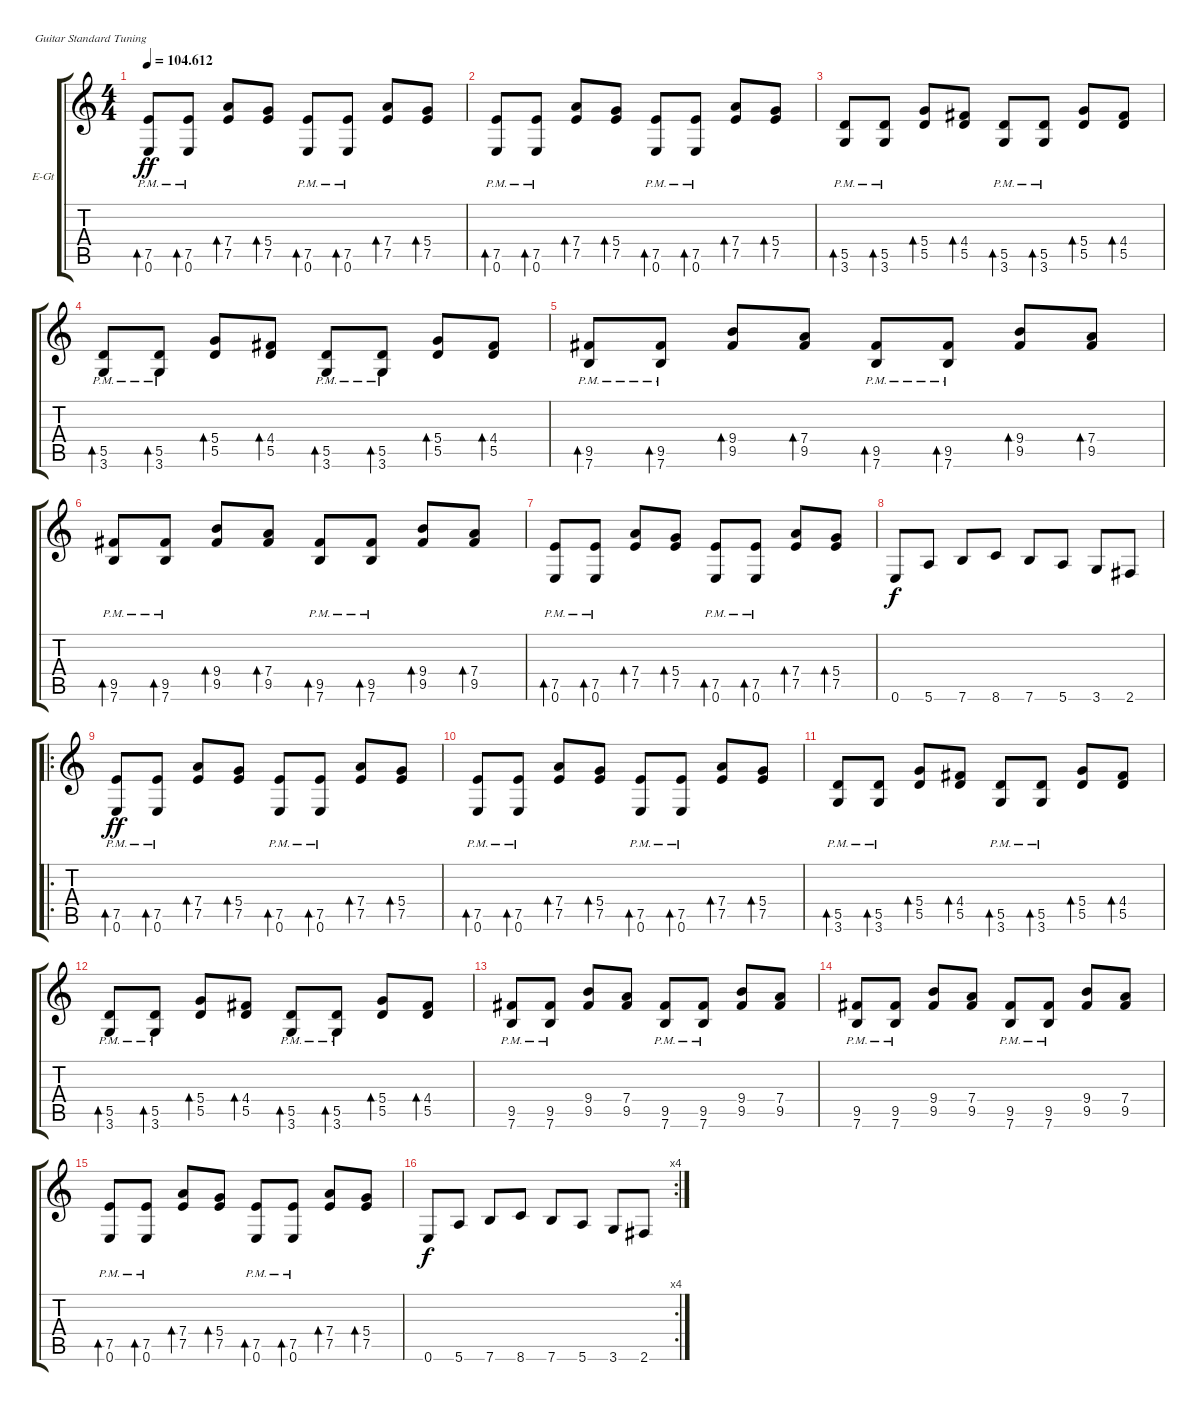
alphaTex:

\defaultSystemsLayout 4
\bracketExtendMode groupsimilarinstruments
\firstSystemTrackNameOrientation horizontal
\otherSystemsTrackNameOrientation horizontal
\track ("Electric Guitar" "E-Gt") {instrument overdrivenguitar}
\staff {score tabs}
\tuning (E4 B3 G3 D3 A2 E2)
\ts (4 4)
\tempo
104.612
\accidentals auto
\clef g2
\ottava regular
\simile none
\ks c
(0.6{pm} 7.5{pm}).8{bd 30 dy ff instrument overdrivenguitar} (0.6{pm} 7.5{pm}).8{bd 30} (7.4 7.5).8{bd 30} (5.4 7.5).8{bd 30} (0.6{pm} 7.5{pm}).8{bd 30} (0.6{pm} 7.5{pm}).8{bd 30} (7.5 7.4).8{bd 30} (7.5 5.4).8{bd 30} |
\scale
0.485477 (0.6{pm} 7.5{pm}).8{bd 30} (0.6{pm} 7.5{pm}).8{bd 30} (7.4 7.5).8{bd 30} (5.4 7.5).8{bd 30} (0.6{pm} 7.5{pm}).8{bd 30} (0.6{pm} 7.5{pm}).8{bd 30} (7.5 7.4).8{bd 30} (7.5 5.4).8{bd 30} |
\scale
0.257261 (3.6{pm} 5.5{pm}).8{bd 30} (3.6{pm} 5.5{pm}).8{bd 30} (5.5 5.4).8{bd 30} (5.5 4.4).8{bd 30} (3.6{pm} 5.5{pm}).8{bd 30} (3.6{pm} 5.5{pm}).8{bd 30} (5.5 5.4).8{bd 30} (5.5 4.4).8{bd 30} |
\scale
0.257261 (3.6{pm} 5.5{pm}).8{bd 30} (3.6{pm} 5.5{pm}).8{bd 30} (5.5 5.4).8{bd 30} (5.5 4.4).8{bd 30} (3.6{pm} 5.5{pm}).8{bd 30} (3.6{pm} 5.5{pm}).8{bd 30} (5.5 5.4).8{bd 30} (5.5 4.4).8{bd 30} |
\scale
0.333333 (7.6{pm} 9.5{pm}).8{bd 30} (7.6{pm} 9.5{pm}).8{bd 30} (9.4 9.5).8{bd 30} (9.5 7.4).8{bd 30} (7.6{pm} 9.5{pm}).8{bd 30} (7.6{pm} 9.5{pm}).8{bd 30} (9.4 9.5).8{bd 30} (9.5 7.4).8{bd 30} |
\scale
0.333333 (7.6{pm} 9.5{pm}).8{bd 30} (7.6{pm} 9.5{pm}).8{bd 30} (9.4 9.5).8{bd 30} (9.5 7.4).8{bd 30} (7.6{pm} 9.5{pm}).8{bd 30} (7.6{pm} 9.5{pm}).8{bd 30} (9.4 9.5).8{bd 30} (9.5 7.4).8{bd 30} |
\scale
0.333333 (0.6{pm} 7.5{pm}).8{bd 30} (0.6{pm} 7.5{pm}).8{bd 30} (7.4 7.5).8{bd 30} (5.4 7.5).8{bd 30} (0.6{pm} 7.5{pm}).8{bd 30} (0.6{pm} 7.5{pm}).8{bd 30} (7.5 7.4).8{bd 30} (7.5 5.4).8{bd 30} |
\scale
0.322917 0.6.8{dy f} 5.6.8 7.6.8 8.6.8 7.6.8 5.6.8 3.6.8 2.6.8 |
\ro
\scale
0.322917 (0.6{pm} 7.5{pm}).8{bd 30 dy ff} (0.6{pm} 7.5{pm}).8{bd 30} (7.4 7.5).8{bd 30} (5.4 7.5).8{bd 30} (0.6{pm} 7.5{pm}).8{bd 30} (0.6{pm} 7.5{pm}).8{bd 30} (7.5 7.4).8{bd 30} (7.5 5.4).8{bd 30} |
(0.6{pm} 7.5{pm}).8{bd 30} (0.6{pm} 7.5{pm}).8{bd 30} (7.4 7.5).8{bd 30} (5.4 7.5).8{bd 30} (0.6{pm} 7.5{pm}).8{bd 30} (0.6{pm} 7.5{pm}).8{bd 30} (7.5 7.4).8{bd 30} (7.5 5.4).8{bd 30} |
(3.6{pm} 5.5{pm}).8{bd 30} (3.6{pm} 5.5{pm}).8{bd 30} (5.5 5.4).8{bd 30} (5.5 4.4).8{bd 30} (3.6{pm} 5.5{pm}).8{bd 30} (3.6{pm} 5.5{pm}).8{bd 30} (5.5 5.4).8{bd 30} (5.5 4.4).8{bd 30} |
(3.6{pm} 5.5{pm}).8{bd 30} (3.6{pm} 5.5{pm}).8{bd 30} (5.5 5.4).8{bd 30} (5.5 4.4).8{bd 30} (3.6{pm} 5.5{pm}).8{bd 30} (3.6{pm} 5.5{pm}).8{bd 30} (5.5 5.4).8{bd 30} (5.5 4.4).8{bd 30} |
(7.6{pm} 9.5{pm}).8 (7.6{pm} 9.5{pm}).8 (9.4 9.5).8 (9.5 7.4).8 (7.6{pm} 9.5{pm}).8 (7.6{pm} 9.5{pm}).8 (9.4 9.5).8 (9.5 7.4).8 |
(7.6{pm} 9.5{pm}).8 (7.6{pm} 9.5{pm}).8 (9.4 9.5).8 (9.5 7.4).8 (7.6{pm} 9.5{pm}).8 (7.6{pm} 9.5{pm}).8 (9.4 9.5).8 (9.5 7.4).8 |
(0.6{pm} 7.5{pm}).8{bd 30} (0.6{pm} 7.5{pm}).8{bd 30} (7.4 7.5).8{bd 30} (5.4 7.5).8{bd 30} (0.6{pm} 7.5{pm}).8{bd 30} (0.6{pm} 7.5{pm}).8{bd 30} (7.5 7.4).8{bd 30} (7.5 5.4).8{bd 30} |
\rc 4
0.6.8{dy f} 5.6.8 7.6.8 8.6.8 7.6.8 5.6.8 3.6.8 2.6.8
